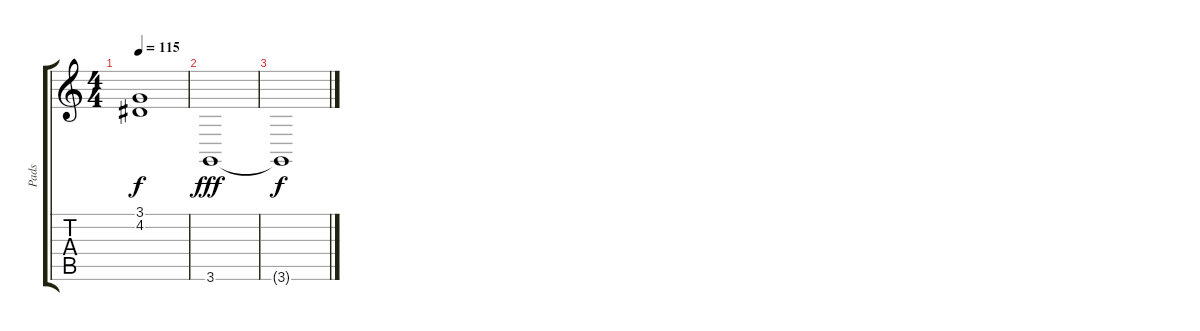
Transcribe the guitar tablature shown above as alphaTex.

\track ("Pads" "Pads") {instrument fx6goblins}
\staff {score tabs}
\tuning (E4 B3 G3 D3 A2 E2) {hide}
\ts (4 4)
\tempo 115
\clef g2
\ks c
(3.1{t} 4.2{t}).1{dy f} |
3.6.1{dy fff} |
3.6{t}.1{dy f}
